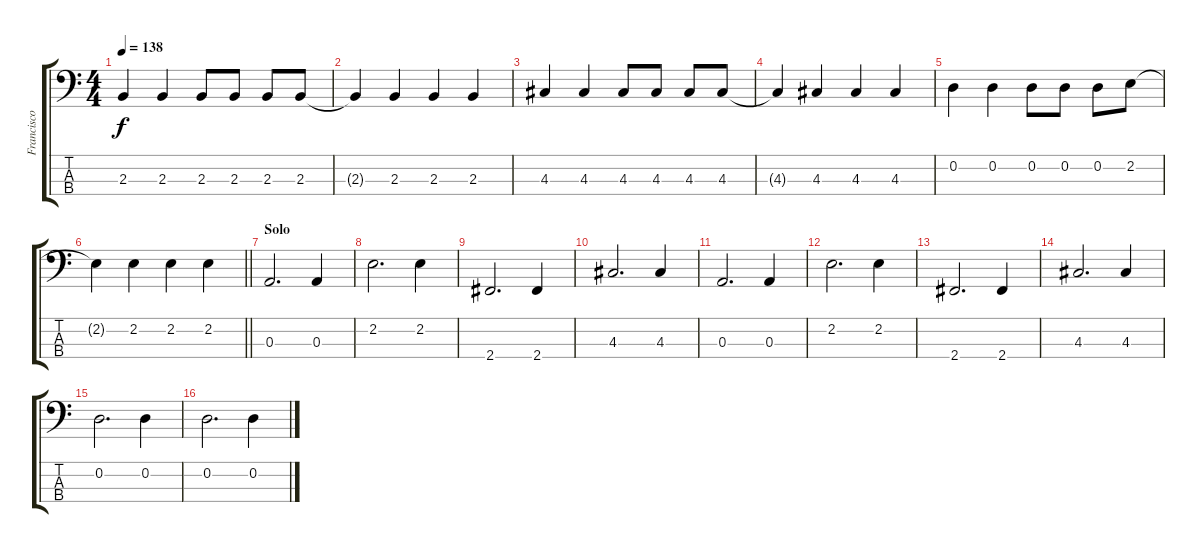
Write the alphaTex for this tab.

\track ("Francisco Durán" "Francisco ") {instrument electricbassfinger}
\staff {score tabs}
\tuning (G2 D2 A1 E1) {hide}
\ts (4 4)
\tempo 138
\clef f4
\ks c
2.3.4{dy f} 2.3.4 2.3.8 2.3.8 2.3.8 2.3.8 |
2.3{t}.4 2.3.4 2.3.4 2.3.4 |
4.3.4 4.3.4 4.3.8 4.3.8 4.3.8 4.3.8 |
4.3{t}.4 4.3.4 4.3.4 4.3.4 |
0.2.4 0.2.4 0.2.8 0.2.8 0.2.8 2.2.8 |
\barLineRight lightlight
2.2{t}.4 2.2.4 2.2.4 2.2.4 |
\section ("" "Solo")
0.3.2{d} 0.3.4 |
2.2.2{d} 2.2.4 |
2.4.2{d} 2.4.4 |
4.3.2{d} 4.3.4 |
0.3.2{d} 0.3.4 |
2.2.2{d} 2.2.4 |
2.4.2{d} 2.4.4 |
4.3.2{d} 4.3.4 |
0.2.2{d} 0.2.4 |
0.2.2{d} 0.2.4
